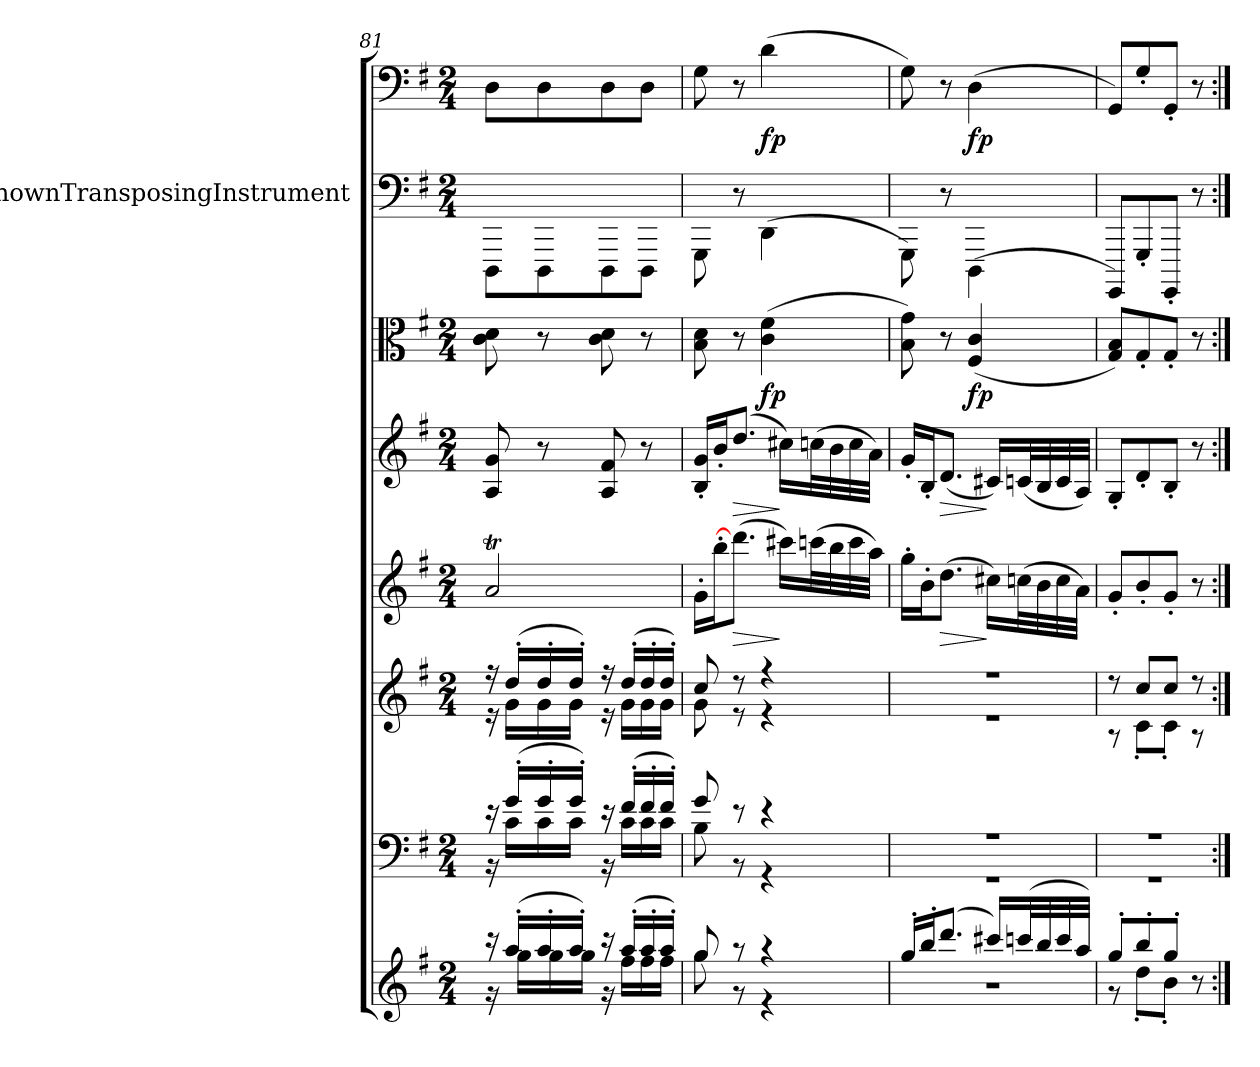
**kern	**kern	**kern	**kern	**dynam	**kern	**dynam	**kern	**dynam	**kern	**kern	**dynam
*part8	*part7	*part6	*part5	*part5	*part4	*part4	*part3	*part3	*part2	*part1	*part1
*staff8	*staff7	*staff6	*staff5	*staff5	*staff4	*staff4	*staff3	*staff3	*staff2	*staff1	*staff1
*	*	*	*	*	*	*	*	*	*I"UnknownTransposingInstrument	*	*
*clefG2	*clefF4	*clefG2	*clefG2	*	*clefG2	*	*clefC3	*	*clefF4	*clefF4	*
*	*	*	*	*	*	*	*	*	*ITrd-7c-12	*	*
*k[f#]	*k[f#]	*k[f#]	*k[f#]	*	*k[f#]	*	*k[f#]	*	*k[f#]	*k[f#]	*
*G:	*G:	*G:	*G:	*	*G:	*	*G:	*	*	*G:	*
*M2/4	*M2/4	*M2/4	*M2/4	*	*M2/4	*	*M2/4	*	*M2/4	*M2/4	*
=81	=81	=81	=81	=81	=81	=81	=81	=81	=81	=81	=81
*^	*^	*^	*	*	*	*	*	*	*	*	*
16r	16r	16r	16r	16r	16r	2aT/	.	8A/ 8g/	.	8c\ 8d\	.	8DD\L	8D\L	.
(16aa'/LL	16gg\LL	(16g'/LL	16c\LL	(16dd'/LL	16g\LL	.	.	.	.	.	.	.	.	.
16aa'/	16gg\	16g'/	16c\	16dd'/	16g\	.	.	8r	.	8r	.	8DD\	8D\	.
16aa'/JJ)	16gg\JJ	16g'/JJ)	16c\JJ	16dd'/JJ)	16g\JJ	.	.	.	.	.	.	.	.	.
16r	16r	16r	16r	16r	16r	.	.	8A/ 8f#/	.	8c\ 8d\	.	8DD\	8D\	.
(16aa'/LL	16ff#\LL	(16f#'/LL	16c\LL	(16dd'/LL	16g\LL	.	.	.	.	.	.	.	.	.
16aa'/	16ff#\	16f#'/	16c\	16dd'/	16g\	.	.	8r	.	8r	.	8DD\J	8D\J	.
16aa'/JJ)	16ff#\JJ	16f#'/JJ)	16c\JJ	16dd'/JJ)	16g\JJ	.	.	.	.	.	.	.	.	.
=82	=82	=82	=82	=82	=82	=82	=82	=82	=82	=82	=82	=82	=82	=82
8gg/	8gg\	8g/	8B\	8cc/	8g\	16g'\LL	.	16B'/ 16g'/LL	.	8B\ 8d\	.	8GG\	8G\	.
.	.	.	.	.	.	16bb'\J	.	16b'/J	.	.	.	.	.	.
!	!	!	!	!	!	!	!LO:HP:b	!	!LO:HP:b	!	!	!	!	!
8r	8r	8r	8r	8r	8r	(8.ddd\J]	>	(8.dd/J	>	8r	.	8r	8r	.
4r	4r	4r	4r	4r	4r	.	.	.	.	(4c\ 4f#\	fp	(4D\	(4d\	fp
.	.	.	.	.	.	16ccc#X\LL)	]	16cc#X\LL)	]	.	.	.	.	.
.	.	.	.	.	.	(32cccn\L	.	(32ccn\L	.	.	.	.	.	.
.	.	.	.	.	.	32bb\	.	32b\	.	.	.	.	.	.
.	.	.	.	.	.	32ccc\	.	32cc\	.	.	.	.	.	.
.	.	.	.	.	.	32aa\JJJ)	.	32a\JJJ)	.	.	.	.	.	.
=83	=83	=83	=83	=83	=83	=83	=83	=83	=83	=83	=83	=83	=83	=83
16gg'/LL	2r	2r	2r	2r	2r	16gg'\LL	.	16g'/LL	.	8B\ 8g\)	.	8GG\)	8G\)	.
16bb'/J	.	.	.	.	.	16b'\J	.	16B'/J	.	.	.	.	.	.
!	!	!	!	!	!	!	!LO:HP:b	!	!LO:HP:b	!	!	!	!	!
(8.ddd/J	.	.	.	.	.	(8.dd\J	>	(8.d/J	>	8r	.	8r	8r	.
.	.	.	.	.	.	.	.	.	.	(4F#/ 4c/	fp	(4DD\	(4D\	fp
16ccc#X/LL)	.	.	.	.	.	16cc#X\LL)	]	16c#X/LL)	]	.	.	.	.	.
(32cccn/L	.	.	.	.	.	(32ccn\L	.	(32cn/L	.	.	.	.	.	.
32bb/	.	.	.	.	.	32b\	.	32B/	.	.	.	.	.	.
32ccc/	.	.	.	.	.	32cc\	.	32c/	.	.	.	.	.	.
32aa/JJJ)	.	.	.	.	.	32a\JJJ)	.	32A/JJJ)	.	.	.	.	.	.
=84	=84	=84	=84	=84	=84	=84	=84	=84	=84	=84	=84	=84	=84	=84
8gg'/L	8r	2r	2r	8r	8r	8g'/L	.	8G'/L	.	8G/ 8B/L)	.	8GGG/L)	8GG/L)	.
8bb'/	8dd'\L	.	.	8cc/L	8c'\L	8b'/	.	8d'/	.	8G'/	.	8GG'/	8G'/	.
8gg'/J	8b'\J	.	.	8cc/J	8c'\J	8g'/J	.	8B'/J	.	8G'/J	.	8GGG'/J	8GG'/J	.
8ryy	8r	.	.	8r	8r	8r	.	8r	.	8r	.	8r	8r	.
*v	*v	*	*	*v	*v	*	*	*	*	*	*	*	*	*
*	*v	*v	*	*	*	*	*	*	*	*	*	*
=:|!	=:|!	=:|!	=:|!	=:|!	=:|!	=:|!	=:|!	=:|!	=:|!	=:|!	=:|!
*-	*-	*-	*-	*-	*-	*-	*-	*-	*-	*-	*-
